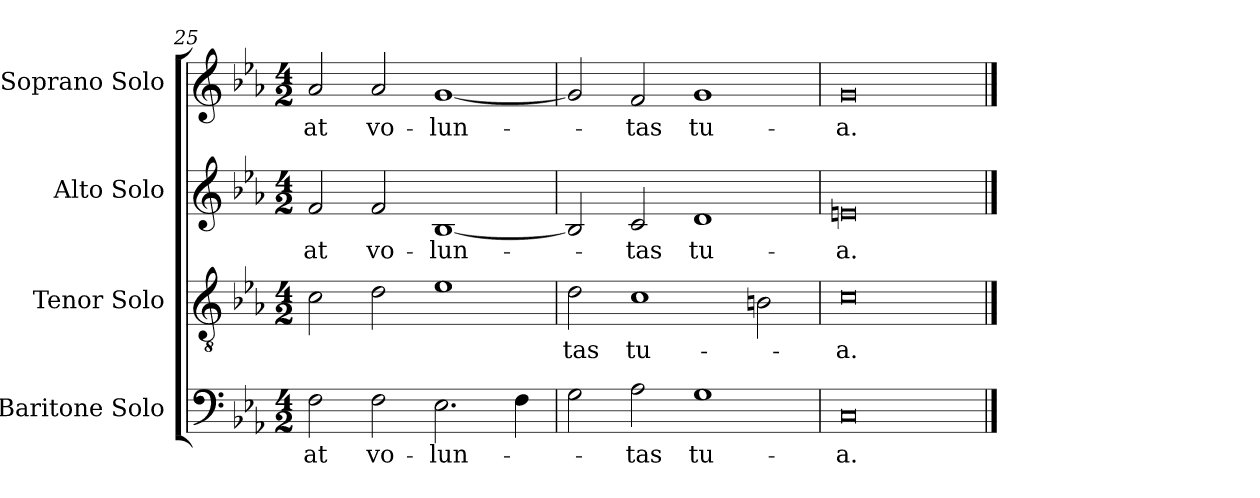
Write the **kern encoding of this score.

**kern	**text	**kern	**text	**kern	**text	**kern	**text
*part4	*part4	*part3	*part3	*part2	*part2	*part1	*part1
*staff4	*staff4	*staff3	*staff3	*staff2	*staff2	*staff1	*staff1
*I"Baritone Solo	*	*I"Tenor Solo	*	*I"Alto Solo	*	*I"Soprano Solo	*
*I'Bar. Solo	*	*I'T. Solo	*	*I'A. Solo	*	*I'S. Solo	*
*clefF4	*	*clefGv2	*	*clefG2	*	*clefG2	*
*	*	*ITrd7c12	*	*	*	*	*
*k[b-e-a-]	*	*k[b-e-a-]	*	*k[b-e-a-]	*	*k[b-e-a-]	*
*E-:	*	*E-:	*	*E-:	*	*E-:	*
*M4/2	*	*M4/2	*	*M4/2	*	*M4/2	*
=25	=25	=25	=25	=25	=25	=25	=25
!	!LO:LY:b:color=#000000	!	!	!	!	!	!
!	!	!	!	!	!LO:LY:b:color=#000000	!	!
!	!	!	!	!	!	!	!LO:LY:b:color=#000000
2Fi\	-at	2Ci\	.	2fi/	-at	2a-i/	-at
!	!LO:LY:b:color=#000000	!	!	!	!	!	!
!	!	!	!	!	!LO:LY:b:color=#000000	!	!
!	!	!	!	!	!	!	!LO:LY:b:color=#000000
2Fi\	vo-	2Di\	.	2fi/	vo-	2a-i/	vo-
!	!LO:LY:b:color=#000000	!	!	!	!	!	!
!	!	!	!	!	!LO:LY:b:color=#000000	!	!
!	!	!	!	!	!	!	!LO:LY:b:color=#000000
2.E-i\	-lun-	1E-i	.	[1B-i	-lun-	[1gi	-lun-
4Fi\	.	.	.	.	.	.	.
=26	=26	=26	=26	=26	=26	=26	=26
!	!	!	!LO:LY:b:color=#000000	!	!	!	!
2Gi\	.	2Di\	-tas	2B-i/]	.	2gi/]	.
!	!LO:LY:b:color=#000000	!	!	!	!	!	!
!	!	!	!LO:LY:b:color=#000000	!	!	!	!
!	!	!	!	!	!LO:LY:b:color=#000000	!	!
!	!	!	!	!	!	!	!LO:LY:b:color=#000000
2A-i\	-tas	1Ci	tu-	2ci/	-tas	2fi/	-tas
!	!LO:LY:b:color=#000000	!	!	!	!	!	!
!	!	!	!	!	!LO:LY:b:color=#000000	!	!
!	!	!	!	!	!	!	!LO:LY:b:color=#000000
1Gi	tu-	.	.	1di	tu-	1gi	tu-
.	.	2BBni\	.	.	.	.	.
=27	=27	=27	=27	=27	=27	=27	=27
!	!LO:LY:b:color=#000000	!	!	!	!	!	!
!	!	!	!LO:LY:b:color=#000000	!	!	!	!
!	!	!	!	!	!LO:LY:b:color=#000000	!	!
!	!	!	!	!	!	!	!LO:LY:b:color=#000000
0Ci	-a.	0Ci	-a.	0eni	-a.	0gi	-a.
==	==	==	==	==	==	==	==
*-	*-	*-	*-	*-	*-	*-	*-
